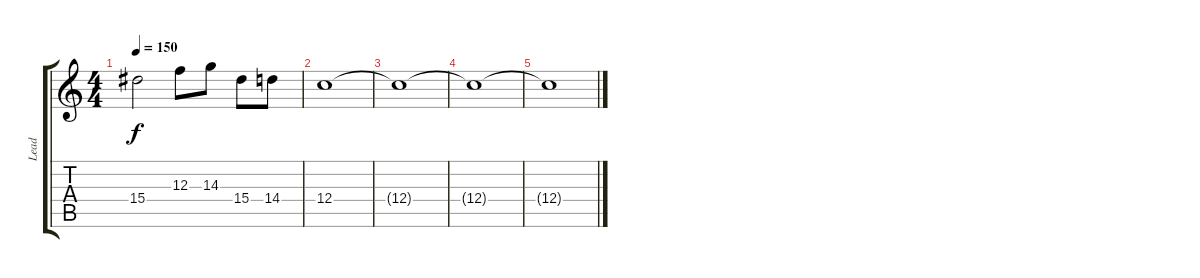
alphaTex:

\track ("Lead" "Lead") {instrument overdrivenguitar}
\staff {score tabs}
\tuning (D4 A3 F3 C3 G2 C2) {hide}
\ts (4 4)
\tempo 150
\clef g2
\ks c
15.4.2{dy f} 12.3.8 14.3.8 15.4.8 14.4.8 |
12.4.1 |
12.4{t}.1 |
12.4{t}.1 |
12.4{t}.1
